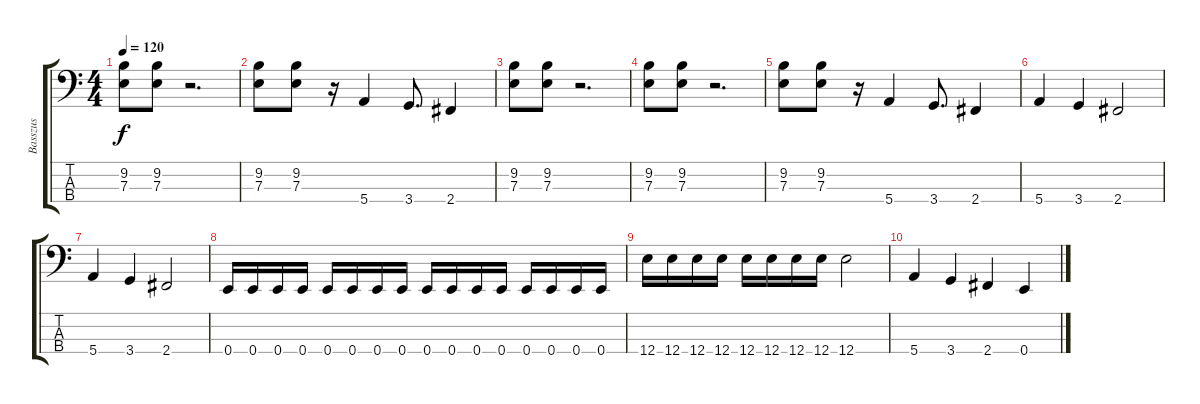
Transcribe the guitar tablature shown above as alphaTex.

\track ("Basszus" "Basszus") {instrument electricbassfinger}
\staff {score tabs}
\tuning (G2 D2 A1 E1) {hide}
\ts (4 4)
\tempo 120
\clef f4
\ks c
(9.2 7.3).8{dy f} (9.2 7.3).8 r.2{d} |
(9.2 7.3).8 (9.2 7.3).8 r.16 5.4.4 3.4.8{d} 2.4.4 |
(9.2 7.3).8 (9.2 7.3).8 r.2{d} |
(9.2 7.3).8 (9.2 7.3).8 r.2{d} |
(9.2 7.3).8 (9.2 7.3).8 r.16 5.4.4 3.4.8{d} 2.4.4 |
5.4.4 3.4.4 2.4.2 |
5.4.4 3.4.4 2.4.2 |
0.4.16 0.4.16 0.4.16 0.4.16 0.4.16 0.4.16 0.4.16 0.4.16 0.4.16 0.4.16 0.4.16 0.4.16 0.4.16 0.4.16 0.4.16 0.4.16 |
12.4.16 12.4.16 12.4.16 12.4.16 12.4.16 12.4.16 12.4.16 12.4.16 12.4.2 |
5.4.4 3.4.4 2.4.4 0.4.4
